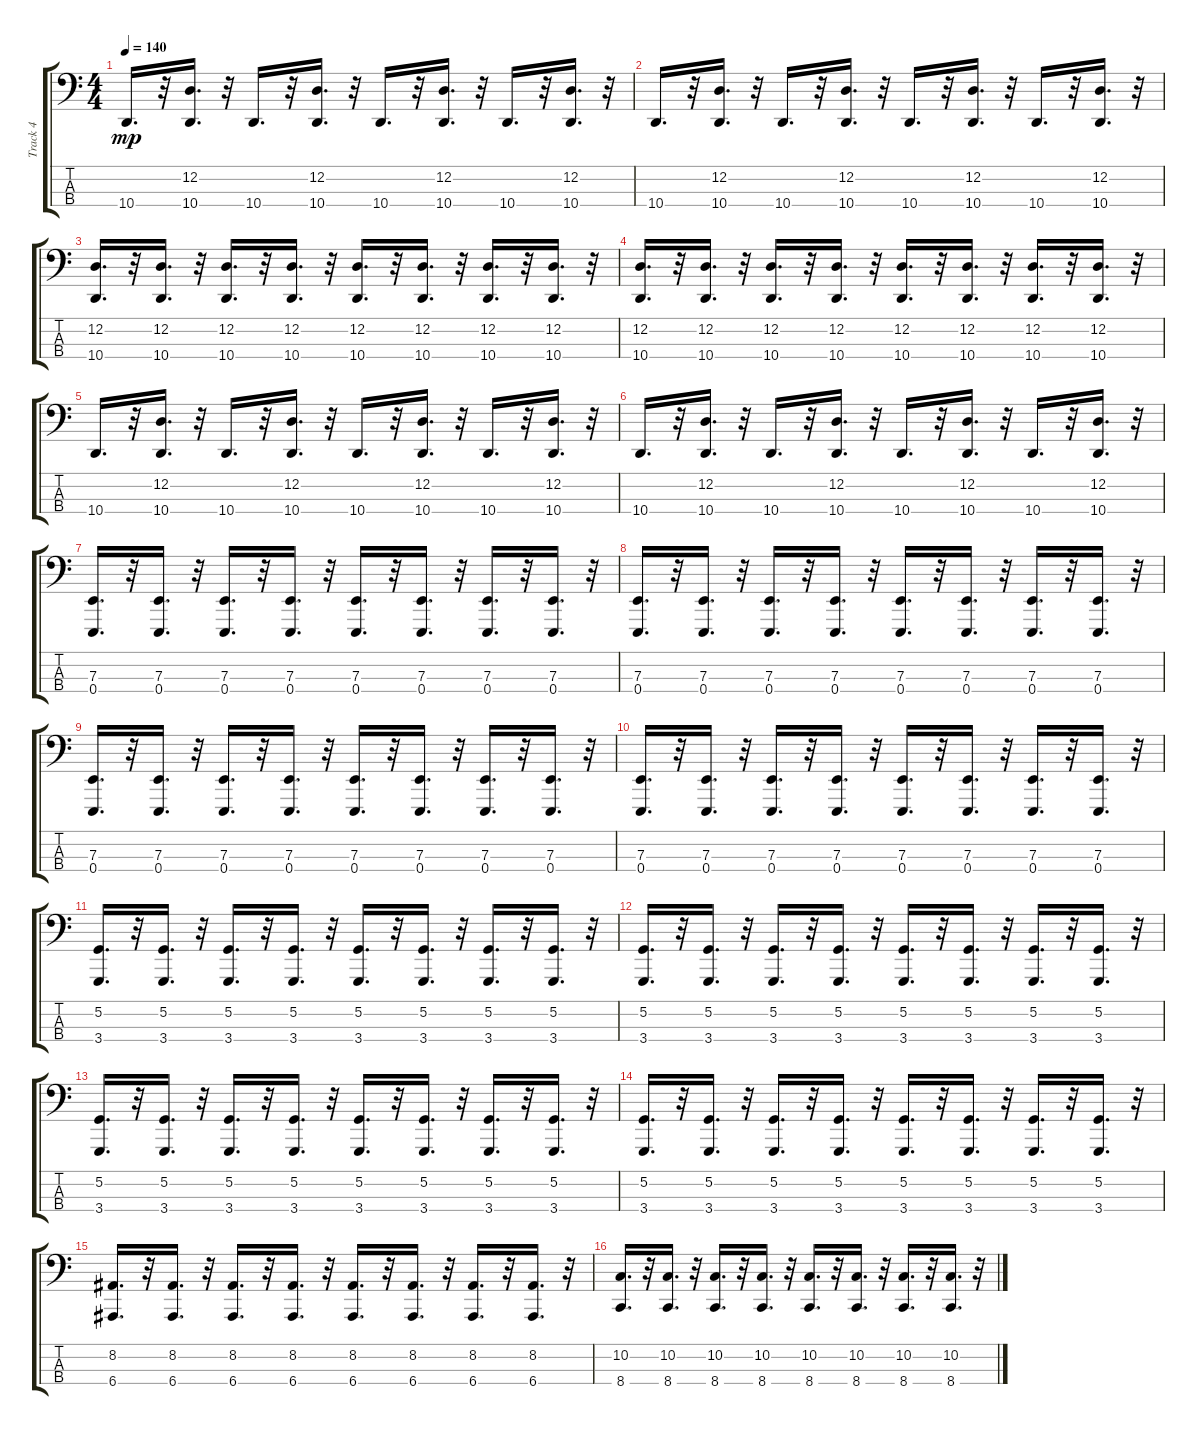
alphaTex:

\track ("Track 4" "Track 4") {instrument lead8bassandlead}
\staff {score tabs}
\tuning (G2 D2 A1 E1) {hide}
\ts (4 4)
\tempo 140
\clef f4
\ks c
10.4.16{d dy mp} r.32 (12.2 10.4).16{d} r.32 10.4.16{d} r.32 (12.2 10.4).16{d} r.32 10.4.16{d} r.32 (12.2 10.4).16{d} r.32 10.4.16{d} r.32 (12.2 10.4).16{d} r.32 |
10.4.16{d} r.32 (12.2 10.4).16{d} r.32 10.4.16{d} r.32 (12.2 10.4).16{d} r.32 10.4.16{d} r.32 (12.2 10.4).16{d} r.32 10.4.16{d} r.32 (12.2 10.4).16{d} r.32 |
(12.2 10.4).16{d} r.32 (12.2 10.4).16{d} r.32 (12.2 10.4).16{d} r.32 (12.2 10.4).16{d} r.32 (12.2 10.4).16{d} r.32 (12.2 10.4).16{d} r.32 (12.2 10.4).16{d} r.32 (12.2 10.4).16{d} r.32 |
(12.2 10.4).16{d} r.32 (12.2 10.4).16{d} r.32 (12.2 10.4).16{d} r.32 (12.2 10.4).16{d} r.32 (12.2 10.4).16{d} r.32 (12.2 10.4).16{d} r.32 (12.2 10.4).16{d} r.32 (12.2 10.4).16{d} r.32 |
10.4.16{d} r.32 (12.2 10.4).16{d} r.32 10.4.16{d} r.32 (12.2 10.4).16{d} r.32 10.4.16{d} r.32 (12.2 10.4).16{d} r.32 10.4.16{d} r.32 (12.2 10.4).16{d} r.32 |
10.4.16{d} r.32 (12.2 10.4).16{d} r.32 10.4.16{d} r.32 (12.2 10.4).16{d} r.32 10.4.16{d} r.32 (12.2 10.4).16{d} r.32 10.4.16{d} r.32 (12.2 10.4).16{d} r.32 |
(7.3 0.4).16{d} r.32 (7.3 0.4).16{d} r.32 (7.3 0.4).16{d} r.32 (7.3 0.4).16{d} r.32 (7.3 0.4).16{d} r.32 (7.3 0.4).16{d} r.32 (7.3 0.4).16{d} r.32 (7.3 0.4).16{d} r.32 |
(7.3 0.4).16{d} r.32 (7.3 0.4).16{d} r.32 (7.3 0.4).16{d} r.32 (7.3 0.4).16{d} r.32 (7.3 0.4).16{d} r.32 (7.3 0.4).16{d} r.32 (7.3 0.4).16{d} r.32 (7.3 0.4).16{d} r.32 |
(7.3 0.4).16{d} r.32 (7.3 0.4).16{d} r.32 (7.3 0.4).16{d} r.32 (7.3 0.4).16{d} r.32 (7.3 0.4).16{d} r.32 (7.3 0.4).16{d} r.32 (7.3 0.4).16{d} r.32 (7.3 0.4).16{d} r.32 |
(7.3 0.4).16{d} r.32 (7.3 0.4).16{d} r.32 (7.3 0.4).16{d} r.32 (7.3 0.4).16{d} r.32 (7.3 0.4).16{d} r.32 (7.3 0.4).16{d} r.32 (7.3 0.4).16{d} r.32 (7.3 0.4).16{d} r.32 |
(5.2 3.4).16{d} r.32 (5.2 3.4).16{d} r.32 (5.2 3.4).16{d} r.32 (5.2 3.4).16{d} r.32 (5.2 3.4).16{d} r.32 (5.2 3.4).16{d} r.32 (5.2 3.4).16{d} r.32 (5.2 3.4).16{d} r.32 |
(5.2 3.4).16{d} r.32 (5.2 3.4).16{d} r.32 (5.2 3.4).16{d} r.32 (5.2 3.4).16{d} r.32 (5.2 3.4).16{d} r.32 (5.2 3.4).16{d} r.32 (5.2 3.4).16{d} r.32 (5.2 3.4).16{d} r.32 |
(5.2 3.4).16{d} r.32 (5.2 3.4).16{d} r.32 (5.2 3.4).16{d} r.32 (5.2 3.4).16{d} r.32 (5.2 3.4).16{d} r.32 (5.2 3.4).16{d} r.32 (5.2 3.4).16{d} r.32 (5.2 3.4).16{d} r.32 |
(5.2 3.4).16{d} r.32 (5.2 3.4).16{d} r.32 (5.2 3.4).16{d} r.32 (5.2 3.4).16{d} r.32 (5.2 3.4).16{d} r.32 (5.2 3.4).16{d} r.32 (5.2 3.4).16{d} r.32 (5.2 3.4).16{d} r.32 |
(8.2 6.4).16{d} r.32 (8.2 6.4).16{d} r.32 (8.2 6.4).16{d} r.32 (8.2 6.4).16{d} r.32 (8.2 6.4).16{d} r.32 (8.2 6.4).16{d} r.32 (8.2 6.4).16{d} r.32 (8.2 6.4).16{d} r.32 |
(10.2 8.4).16{d} r.32 (10.2 8.4).16{d} r.32 (10.2 8.4).16{d} r.32 (10.2 8.4).16{d} r.32 (10.2 8.4).16{d} r.32 (10.2 8.4).16{d} r.32 (10.2 8.4).16{d} r.32 (10.2 8.4).16{d} r.32
